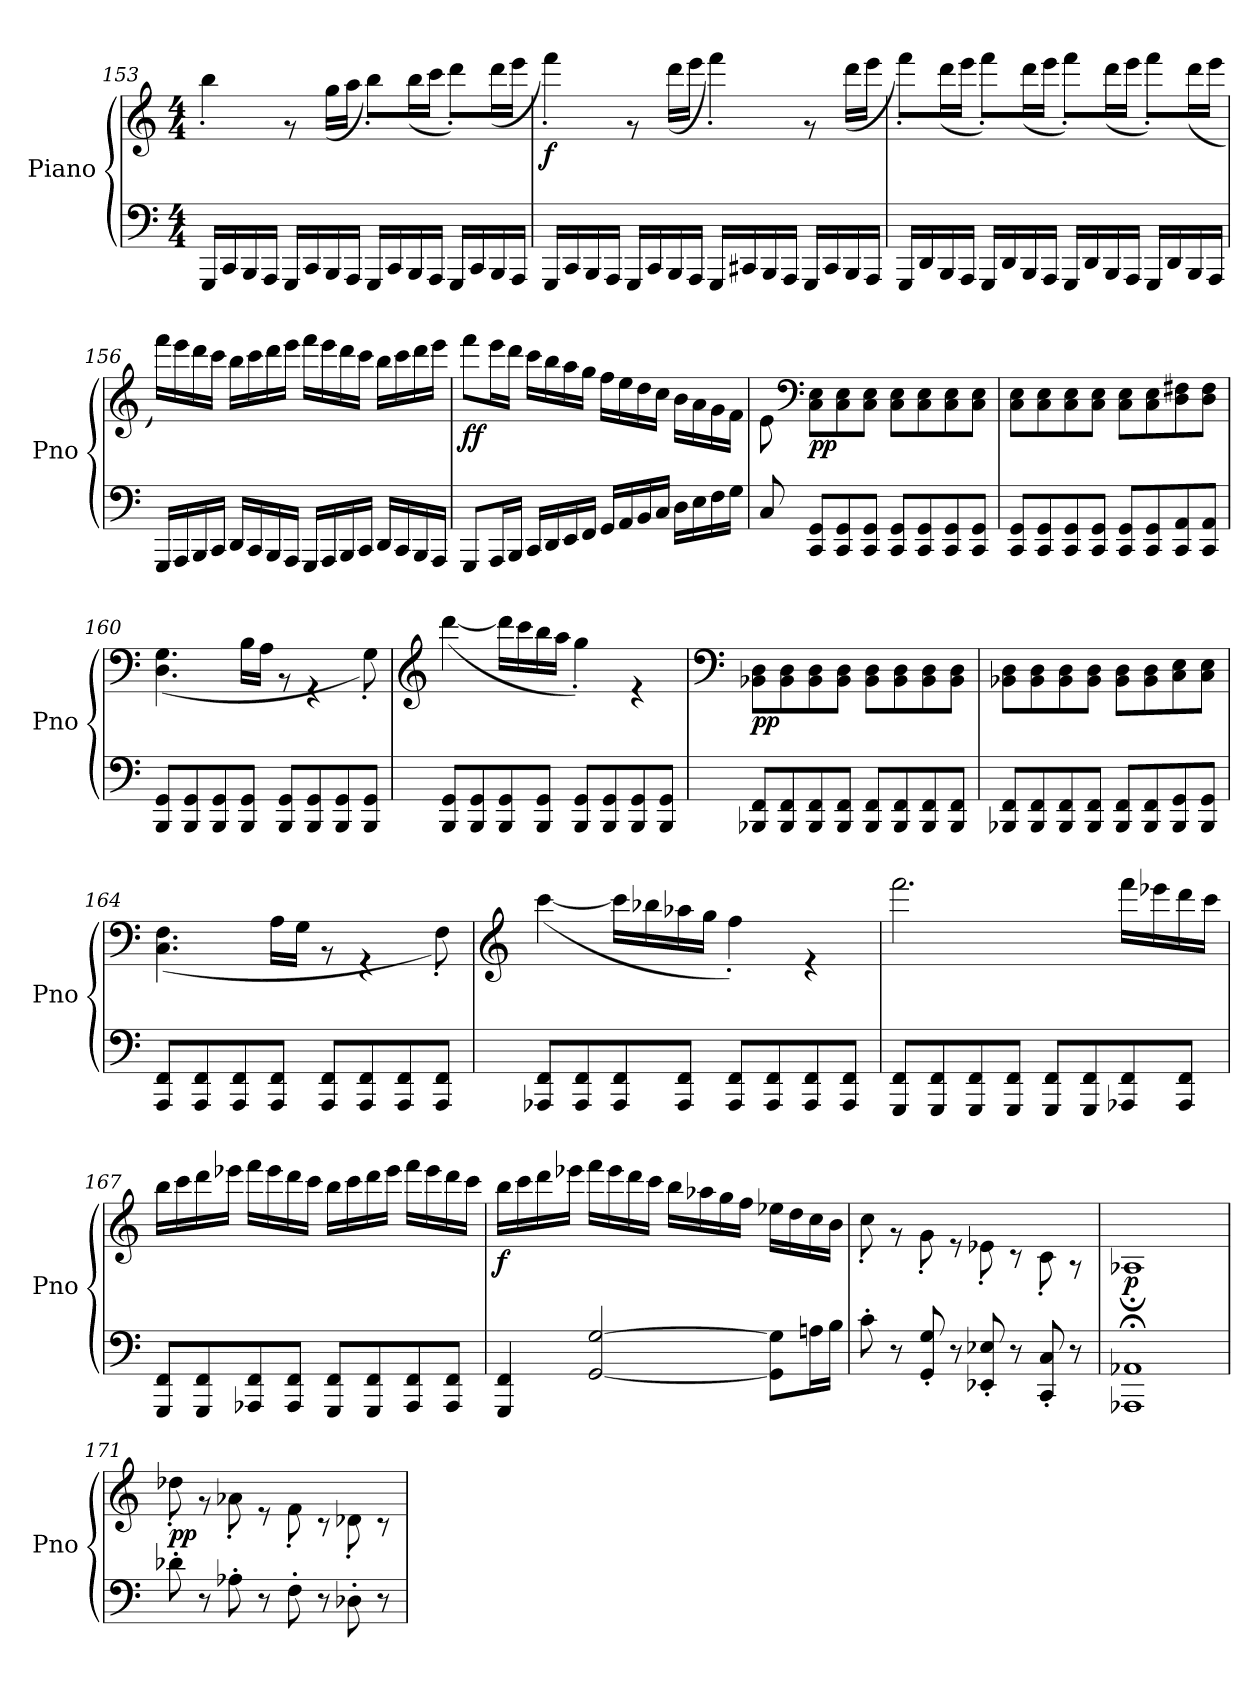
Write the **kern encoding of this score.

**kern	**kern	**dynam
*part1	*part1	*part1
*staff2	*staff1	*staff1/2
*I"Piano	*	*
*I'Pno	*	*
*clefF4	*clefG2	*
*k[]	*k[]	*
*M4/4	*M4/4	*
=153	=153	=153
*	*^	*
16GGG/LL	1ryy	4bb'\	.
16CC/	.	.	.
16BBB/	.	.	.
16AAA/JJ	.	.	.
16GGG/LL	.	8r	.
16CC/	.	.	.
16BBB/	.	(<16gg\LL	.
16AAA/JJ	.	16aa\JJ	.
16GGG/LL	.	8bb'\L)	.
16CC/	.	.	.
16BBB/	.	(<16bb\L	.
16AAA/JJ	.	16ccc\JJ	.
16GGG/LL	.	8ddd'\L)	.
16CC/	.	.	.
16BBB/	.	(<16ddd\L	.
16AAA/JJ	.	16eee\JJ	.
!!LO:LB:g=z	!!
=154	=154	=154	=154
!	!	!	!LO:DY:b
16GGG/LL	1ryy	4fff'\)	f
16CC/	.	.	.
16BBB/	.	.	.
16AAA/JJ	.	.	.
16GGG/LL	.	8r	.
16CC/	.	.	.
16BBB/	.	(<16ddd\LL	.
16AAA/JJ	.	16eee\JJ	.
16GGG/LL	.	4fff'\)	.
16CC#X/	.	.	.
16BBB/	.	.	.
16AAA/JJ	.	.	.
16GGG/LL	.	8r	.
16CC#/	.	.	.
16BBB/	.	(<16ddd\LL	.
16AAA/JJ	.	16eee\JJ	.
=155	=155	=155	=155
16GGG/LL	1ryy	8fff'\L)	.
16DD/	.	.	.
16BBB/	.	(<16ddd\L	.
16AAA/JJ	.	16eee\JJ	.
16GGG/LL	.	8fff'\L)	.
16DD/	.	.	.
16BBB/	.	(<16ddd\L	.
16AAA/JJ	.	16eee\JJ	.
16GGG/LL	.	8fff'\L)	.
16DD/	.	.	.
16BBB/	.	(<16ddd\L	.
16AAA/JJ	.	16eee\JJ	.
16GGG/LL	.	8fff'\L)	.
16DD/	.	.	.
16BBB/	.	(<16ddd\L	.
16AAA/JJ	.	16eee\JJ	.
!!LO:LB:g=z	!!
=156	=156	=156	=156
16GGG/LL	1ryy	16fff\LL)	.
16AAA/	.	16eee\	.
16BBB/	.	16ddd\	.
16CC/JJ	.	16ccc\JJ	.
16DD/LL	.	16bb\LL	.
16CC/	.	16ccc\	.
16BBB/	.	16ddd\	.
16AAA/JJ	.	16eee\JJ	.
16GGG/LL	.	16fff\LL	.
16AAA/	.	16eee\	.
16BBB/	.	16ddd\	.
16CC/JJ	.	16ccc\JJ	.
16DD/LL	.	16bb\LL	.
16CC/	.	16ccc\	.
16BBB/	.	16ddd\	.
16AAA/JJ	.	16eee\JJ	.
=157	=157	=157	=157
!	!	!	!LO:DY:b
8GGG/L	1ryy	8fff\L	ff
16AAA/L	.	16eee\L	.
16BBB/JJ	.	16ddd\JJ	.
16CC/LL	.	16ccc\LL	.
16DD/	.	16bb\	.
16EE/	.	16aa\	.
16FF/JJ	.	16gg\JJ	.
16GG/LL	.	16ff\LL	.
16AA/	.	16ee\	.
16BB/	.	16dd\	.
16C/JJ	.	16cc\JJ	.
16D\LL	.	16b\LL	.
16E\	.	16a\	.
16F\	.	16g\	.
16G\JJ	.	16f\JJ	.
!!LO:LB:g=z	!!
=158	=158	=158	=158
8C/	1ryy	8e\	.
*	*clefF4	*	*
!	!	!	!LO:DY:b
8CC/ 8GG/L	.	8C\ 8E\L	pp
8CC/ 8GG/	.	8C\ 8E\	.
8CC/ 8GG/J	.	8C\ 8E\J	.
8CC/ 8GG/L	.	8C\ 8E\L	.
8CC/ 8GG/	.	8C\ 8E\	.
8CC/ 8GG/	.	8C\ 8E\	.
8CC/ 8GG/J	.	8C\ 8E\J	.
=159	=159	=159	=159
8CC/ 8GG/L	1ryy	8C\ 8E\L	.
8CC/ 8GG/	.	8C\ 8E\	.
8CC/ 8GG/	.	8C\ 8E\	.
8CC/ 8GG/J	.	8C\ 8E\J	.
8CC/ 8GG/L	.	8C\ 8E\L	.
8CC/ 8GG/	.	8C\ 8E\	.
8CC/ 8AA/	.	8D\ 8F#X\	.
8CC/ 8AA/J	.	8D\ 8F#\J	.
=160	=160	=160	=160
8BBB/ 8GG/L	1ryy	(<4.D\ 4.G\	.
8BBB/ 8GG/	.	.	.
8BBB/ 8GG/	.	.	.
8BBB/ 8GG/J	.	16B\LL	.
.	.	16A\JJ	.
8BBB/ 8GG/L	.	8r	.
8BBB/ 8GG/	.	4r	.
8BBB/ 8GG/	.	.	.
8BBB/ 8GG/J	.	8G'\)	.
!!LO:LB:g=z	!!
=161	=161	=161	=161
*	*clefG2	*	*
8BBB/ 8GG/L	1ryy	(<[4ddd\	.
8BBB/ 8GG/	.	.	.
8BBB/ 8GG/	.	16ddd\LL]	.
.	.	16ccc\	.
8BBB/ 8GG/J	.	16bb\	.
.	.	16aa\JJ	.
8BBB/ 8GG/L	.	4gg'\)	.
8BBB/ 8GG/	.	.	.
8BBB/ 8GG/	.	4r	.
8BBB/ 8GG/J	.	.	.
=162	=162	=162	=162
*	*clefF4	*	*
!	!	!	!LO:DY:b
8BBB-X/ 8FF/L	1ryy	8BB-X\ 8D\L	pp
8BBB-/ 8FF/	.	8BB-\ 8D\	.
8BBB-/ 8FF/	.	8BB-\ 8D\	.
8BBB-/ 8FF/J	.	8BB-\ 8D\J	.
8BBB-/ 8FF/L	.	8BB-\ 8D\L	.
8BBB-/ 8FF/	.	8BB-\ 8D\	.
8BBB-/ 8FF/	.	8BB-\ 8D\	.
8BBB-/ 8FF/J	.	8BB-\ 8D\J	.
=163	=163	=163	=163
8BBB-X/ 8FF/L	1ryy	8BB-X\ 8D\L	.
8BBB-/ 8FF/	.	8BB-\ 8D\	.
8BBB-/ 8FF/	.	8BB-\ 8D\	.
8BBB-/ 8FF/J	.	8BB-\ 8D\J	.
8BBB-/ 8FF/L	.	8BB-\ 8D\L	.
8BBB-/ 8FF/	.	8BB-\ 8D\	.
8BBB-/ 8GG/	.	8C\ 8E\	.
8BBB-/ 8GG/J	.	8C\ 8E\J	.
!!LO:LB:g=z	!!
=164	=164	=164	=164
8AAA/ 8FF/L	1ryy	(<4.C\ 4.F\	.
8AAA/ 8FF/	.	.	.
8AAA/ 8FF/	.	.	.
8AAA/ 8FF/J	.	16A\LL	.
.	.	16G\JJ	.
8AAA/ 8FF/L	.	8r	.
8AAA/ 8FF/	.	4r	.
8AAA/ 8FF/	.	.	.
8AAA/ 8FF/J	.	8F'\)	.
=165	=165	=165	=165
*	*clefG2	*	*
8AAA-X/ 8FF/L	1ryy	(<[4ccc\	.
8AAA-/ 8FF/	.	.	.
8AAA-/ 8FF/	.	16ccc\LL]	.
.	.	16bb-X\	.
8AAA-/ 8FF/J	.	16aa-X\	.
.	.	16gg\JJ	.
8AAA-/ 8FF/L	.	4ff'\)	.
8AAA-/ 8FF/	.	.	.
8AAA-/ 8FF/	.	4r	.
8AAA-/ 8FF/J	.	.	.
=166	=166	=166	=166
8GGG/ 8FF/L	1ryy	2.fff\	.
8GGG/ 8FF/	.	.	.
8GGG/ 8FF/	.	.	.
8GGG/ 8FF/J	.	.	.
8GGG/ 8FF/L	.	.	.
8GGG/ 8FF/	.	.	.
8AAA-X/ 8FF/	.	16fff\LL	.
.	.	16eee-X\	.
8AAA-/ 8FF/J	.	16ddd\	.
.	.	16ccc\JJ	.
!!LO:PB:g=z	!!
=167	=167	=167	=167
8GGG/ 8FF/L	1ryy	16bb\LL	.
.	.	16ccc\	.
8GGG/ 8FF/	.	16ddd\	.
.	.	16eee-X\JJ	.
8AAA-X/ 8FF/	.	16fff\LL	.
.	.	16eee-\	.
8AAA-/ 8FF/J	.	16ddd\	.
.	.	16ccc\JJ	.
8GGG/ 8FF/L	.	16bb\LL	.
.	.	16ccc\	.
8GGG/ 8FF/	.	16ddd\	.
.	.	16eee-\JJ	.
8AAA-/ 8FF/	.	16fff\LL	.
.	.	16eee-\	.
8AAA-/ 8FF/J	.	16ddd\	.
.	.	16ccc\JJ	.
=168	=168	=168	=168
!	!	!	!LO:DY:b
4GGG/ 4FF/	1ryy	16bb\LL	f
.	.	16ccc\	.
.	.	16ddd\	.
.	.	16eee-X\JJ	.
[2GG/ [2G/	.	16fff\LL	.
.	.	16eee-\	.
.	.	16ddd\	.
.	.	16ccc\JJ	.
.	.	16bb\LL	.
.	.	16aa-X\	.
.	.	16gg\	.
.	.	16ff\JJ	.
8GG\] 8G\]L	.	16ee-X\LL	.
.	.	16dd\	.
16An\L	.	16cc\	.
16B\JJ	.	16b\JJ	.
!!LO:LB:g=z	!!
=169	=169	=169	=169
8c'\	1ryy	8cc'\	.
8r	.	8r	.
8GG/' 8G/'	.	8g'\	.
8r	.	8r	.
8EE-X/' 8E-X/'	.	8e-X'\	.
8r	.	8r	.
8CC/' 8C/'	.	8c'\	.
8r	.	8r	.
=170	=170	=170	=170
!	!	!	!LO:DY:b
1AAA-X; 1AA-X;	1ryy	1A-X;	p
=171	=171	=171	=171
!	!	!	!LO:DY:b
8d-X'\	1ryy	8dd-X'\	pp
8r	.	8r	.
8A-X'\	.	8a-X'\	.
8r	.	8r	.
8F'\	.	8f'\	.
8r	.	8r	.
8D-X'\	.	8d-X'\	.
8r	.	8r	.
*	*v	*v	*
=	=	=
*-	*-	*-
